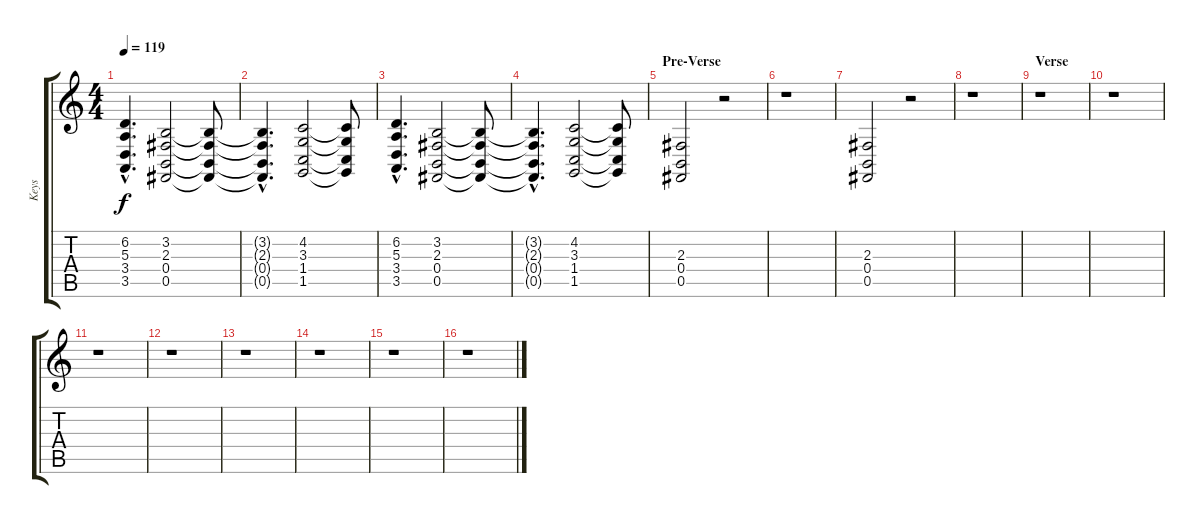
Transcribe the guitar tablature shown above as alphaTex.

\track ("Keys" "Keys") {instrument violin}
\staff {score tabs}
\tuning (Db4 Ab3 E3 B2 Gb2 B1) {hide}
\ts (4 4)
\tempo 119
\clef g2
\ks c
(6.2{hac} 5.3{hac} 3.4{hac} 3.5{hac}).4{d dy f} (3.2 2.3 0.4 0.5).2 (3.2{t} 2.3{t} 0.4{t} 0.5{t}).8 |
(3.2{hac t} 2.3{hac t} 0.4{hac t} 0.5{hac t}).4{d} (4.2 3.3 1.4 1.5).2 (4.2{t} 3.3{t} 1.4{t} 1.5{t}).8 |
(6.2{hac} 5.3{hac} 3.4{hac} 3.5{hac}).4{d} (3.2 2.3 0.4 0.5).2 (3.2{t} 2.3{t} 0.4{t} 0.5{t}).8 |
(3.2{hac t} 2.3{hac t} 0.4{hac t} 0.5{hac t}).4{d} (4.2 3.3 1.4 1.5).2 (4.2{t} 3.3{t} 1.4{t} 1.5{t}).8 |
\section ("" "Pre-Verse")
(2.3 0.4 0.5).2 r.2 |
r.1 |
(2.3 0.4 0.5).2 r.2 |
r.1 |
\section ("" "Verse")
r.1 |
r.1 |
r.1 |
r.1 |
r.1 |
r.1 |
r.1 |
r.1
